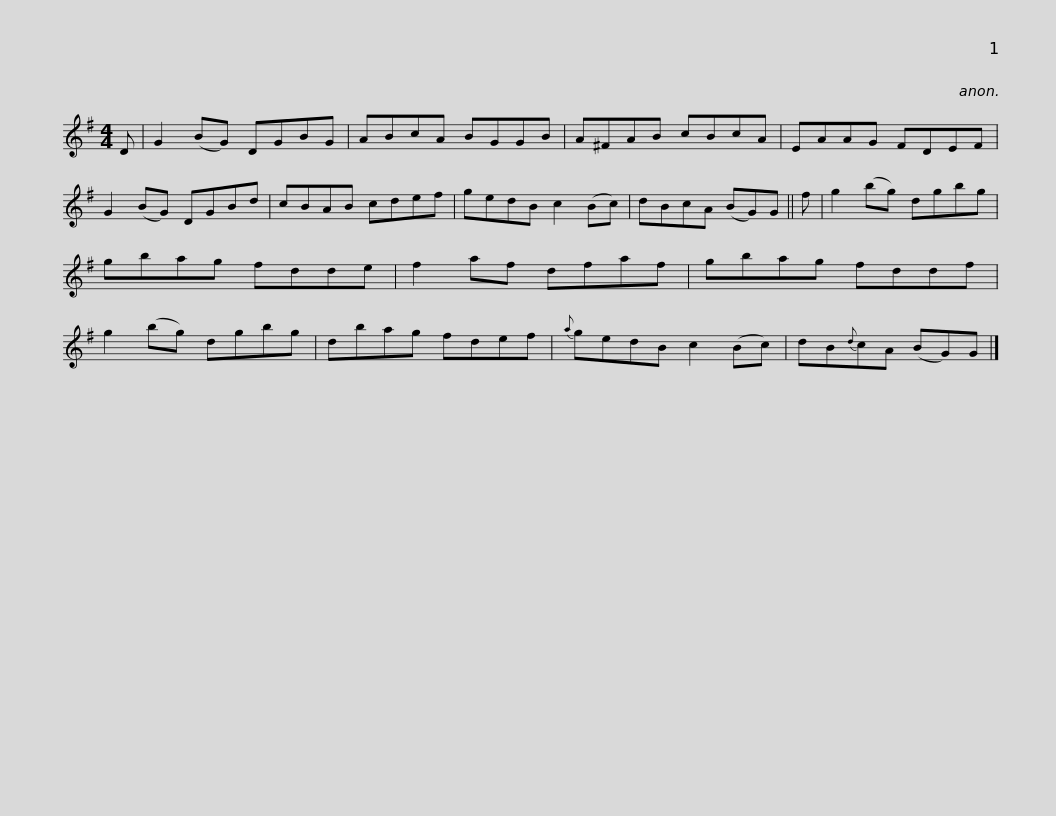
X:1
L:1/8
M:4/4
I:linebreak $
K:G
V:1 treble
V:1
 D | G2 (BG) DGBG | ABcA BGGB | A^FAB cBcA | EAAG FDEF | %5
 G2 (BG) DGBd |$ cBAB cdef | gedB c2 (Bc) | dBcA (BG)G || f | %10
 g2 (bg) dgbg | gbag fdde |$ f2 af dfaf | gbag fddf | g2 (bg) dgbg | %15
 dbag fdef |{a} gedB c2 (Bc) |$ dB{d}cA (BG)G |] %18
